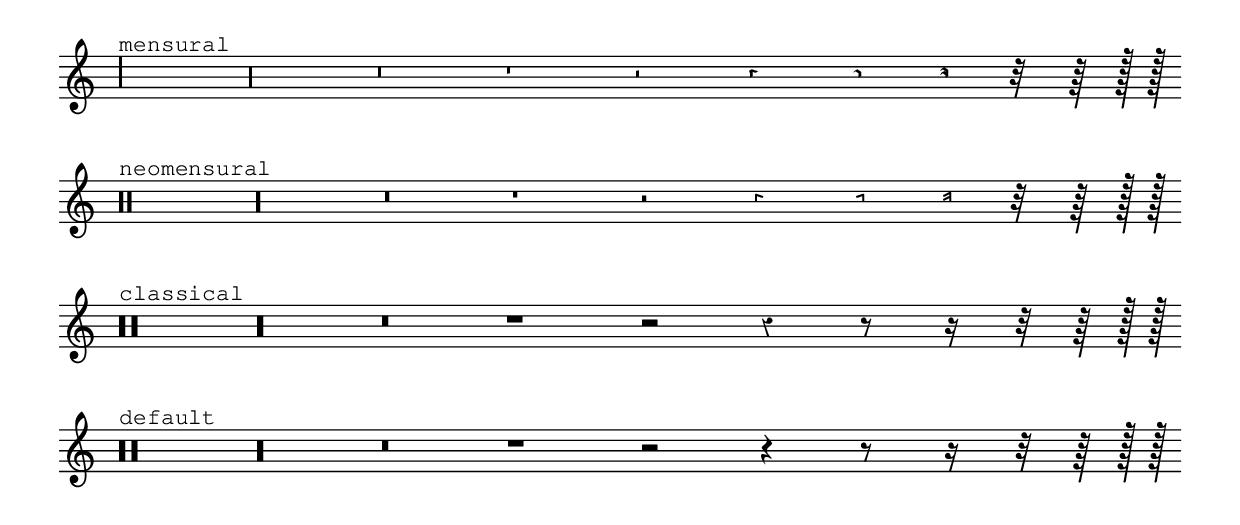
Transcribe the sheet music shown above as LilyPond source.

%% Do not edit this file; it is auto-generated from LSR http://lsr.dsi.unimi.it
%% This file is in the public domain.
\version "2.11.46"

\header {
  lsrtags = "rhythms, ancient-notation, tweaks-and-overrides"

  texidoc = "
Rests may be used in various styles.




"
  doctitle = "Rest styles"
} % begin verbatim
\layout {
  indent = 0.0
  \context {
    \Staff
    \remove "Time_signature_engraver"
  }
}

\relative c {
  \set Score.timing = ##f
  \override Staff.Rest  #'style = #'mensural
  r\maxima^\markup \typewriter { mensural }
  r\longa r\breve r1 r2 r4 r8 r16 r32 r64 r128 r128
  \bar ""
  
  \override Staff.Rest  #'style = #'neomensural
  r\maxima^\markup \typewriter { neomensural }
  r\longa r\breve r1 r2 r4 r8 r16 r32 r64 r128 r128
  \bar ""
  
  \override Staff.Rest  #'style = #'classical
  r\maxima^\markup \typewriter { classical }
  r\longa r\breve r1 r2 r4 r8 r16 r32 r64 r128 r128
  \bar ""
  
  \override Staff.Rest  #'style = #'default
  r\maxima^\markup \typewriter { default }
  r\longa r\breve r1 r2 r4 r8 r16 r32 r64 r128 r128
}
